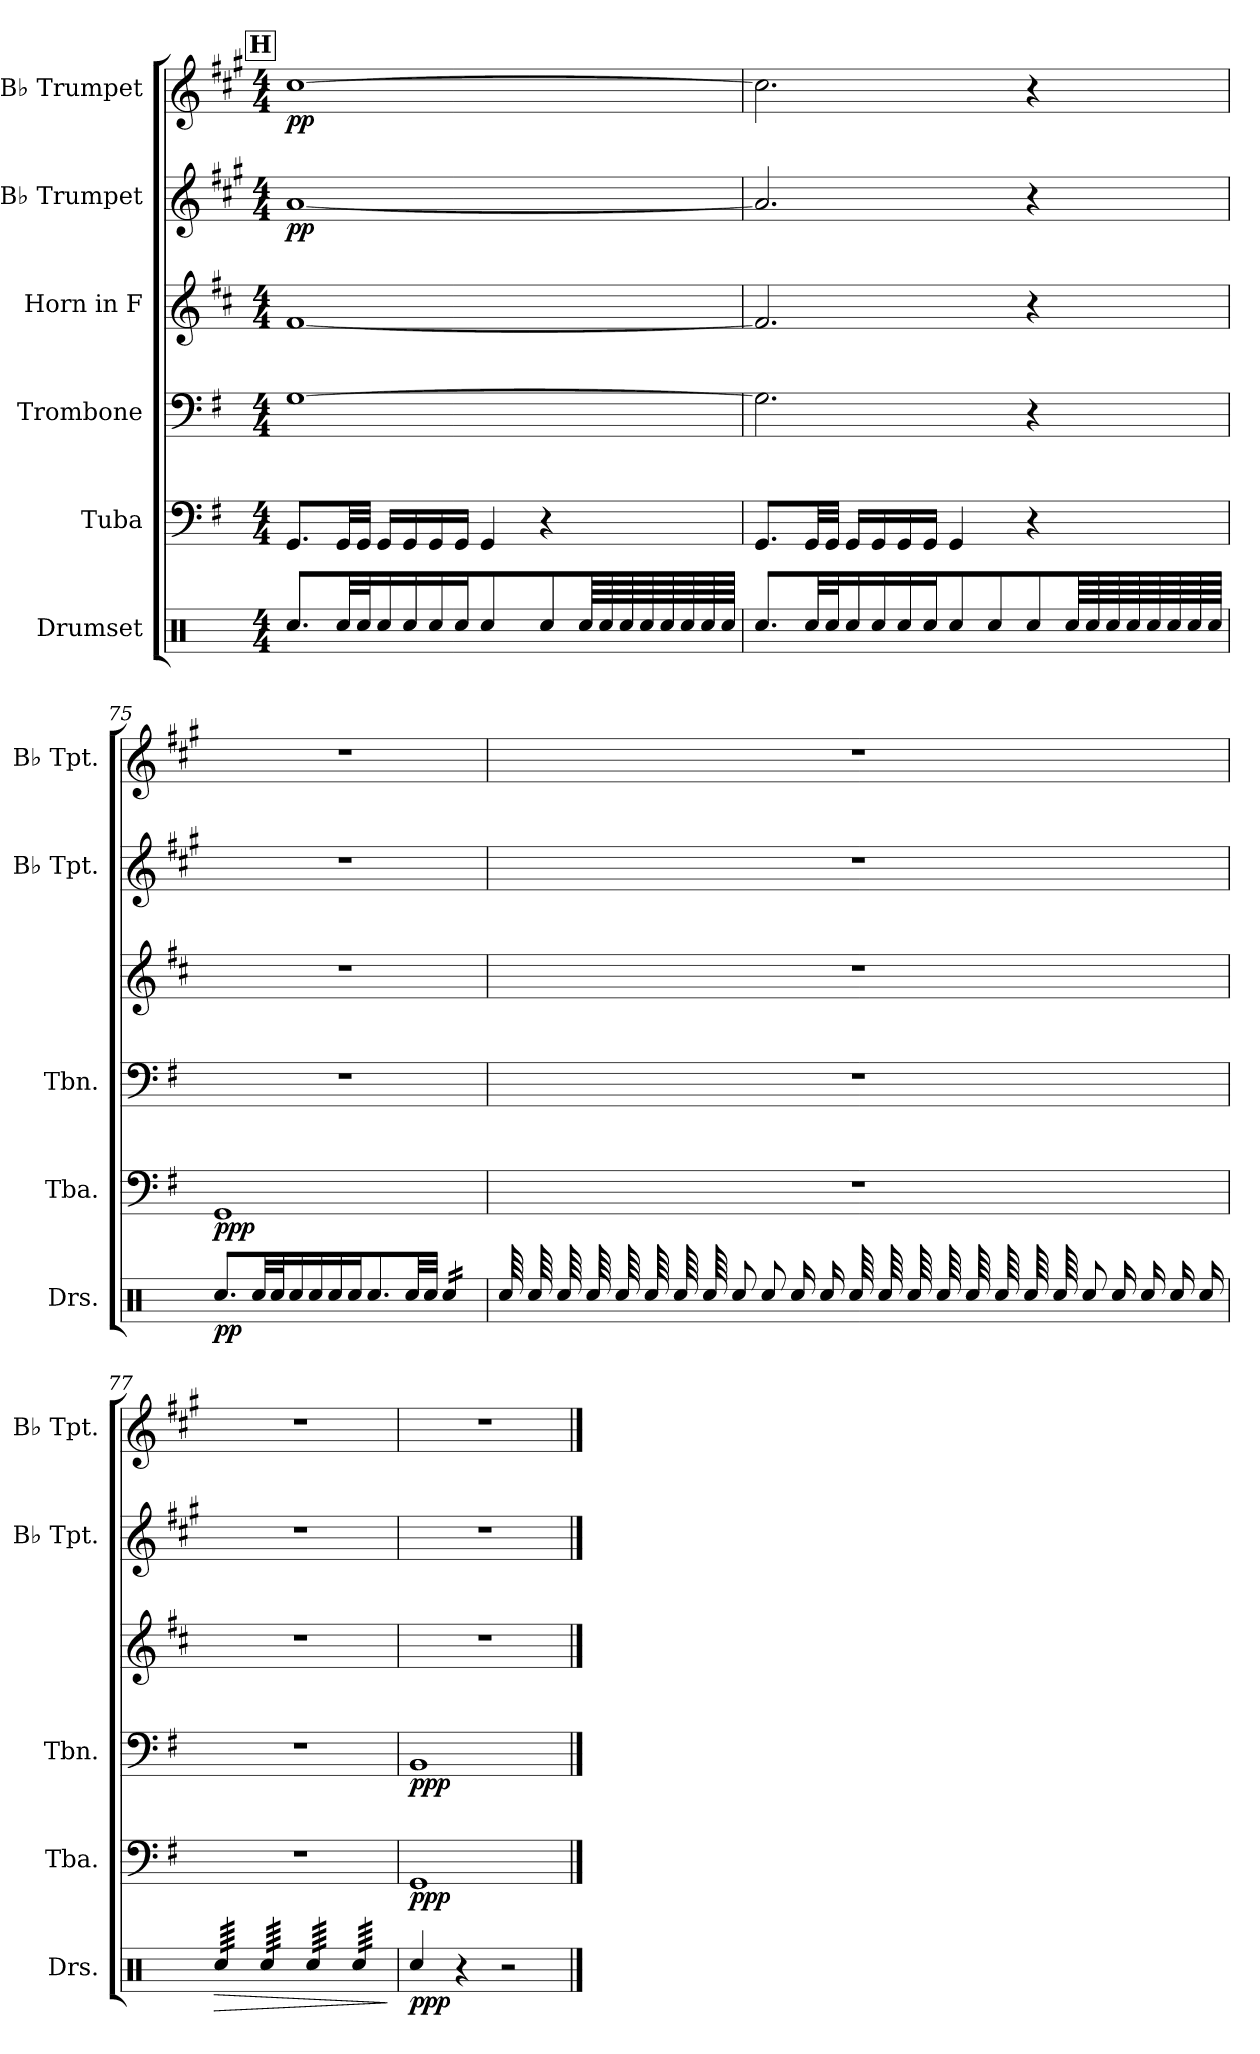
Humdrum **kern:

**kern	**dynam	**kern	**dynam	**kern	**dynam	**kern	**kern	**dynam	**kern	**dynam
*part6	*part6	*part5	*part5	*part4	*part4	*part3	*part2	*part2	*part1	*part1
*staff6	*staff6	*staff5	*staff5	*staff4	*staff4	*staff3	*staff2	*staff2	*staff1	*staff1
*I"Drumset	*	*I"Tuba	*	*I"Trombone	*	*I"Horn in F	*I"B♭ Trumpet	*	*I"B♭ Trumpet	*
*I'Drs.	*	*I'Tba.	*	*I'Tbn.	*	*	*I'B♭ Tpt.	*	*I'B♭ Tpt.	*
!!LO:LB:g=z
*clefX	*	*clefF4	*	*clefF4	*	*clefG2	*clefG2	*	*clefG2	*
*	*	*	*	*	*	*ITrd4c7	*ITrd1c2	*	*ITrd1c2	*
*k[]	*	*k[f#]	*	*k[f#]	*	*k[f#]	*k[f#]	*	*k[f#]	*
*M4/4	*	*M4/4	*	*M4/4	*	*M4/4	*M4/4	*	*M4/4	*
!!LO:REH:place=s1:a:B:fs=14:t=H
=73	=73	=73	=73	=73	=73	=73	=73	=73	=73	=73
!	!	!	!	!	!	!	!	!LO:DY:b	!	!LO:DY:b
8.Rcc/L	.	8.GG/L	.	[1G	.	[1B	[1g	pp	[1b	pp
*tremolo	*	*	*	*	*	*	*	*	*	*
32Rcc/	.	32GG/LL	.	.	.	.	.	.	.	.
32Rcc/JJJ	.	32GG/JJJ	.	.	.	.	.	.	.	.
16Rcc/LL	.	16GG/LL	.	.	.	.	.	.	.	.
16Rcc/	.	16GG/	.	.	.	.	.	.	.	.
16Rcc/	.	16GG/	.	.	.	.	.	.	.	.
16Rcc/JJ	.	16GG/JJ	.	.	.	.	.	.	.	.
*Xtremolo	*	*	*	*	*	*	*	*	*	*
4Rcc/	.	4GG/	.	.	.	.	.	.	.	.
8Rcc/L	.	4r	.	.	.	.	.	.	.	.
*tremolo	*	*	*	*	*	*	*	*	*	*
64Rcc/	.	.	.	.	.	.	.	.	.	.
64Rcc/	.	.	.	.	.	.	.	.	.	.
64Rcc/	.	.	.	.	.	.	.	.	.	.
64Rcc/	.	.	.	.	.	.	.	.	.	.
64Rcc/	.	.	.	.	.	.	.	.	.	.
64Rcc/	.	.	.	.	.	.	.	.	.	.
64Rcc/	.	.	.	.	.	.	.	.	.	.
64Rcc/JJJJ	.	.	.	.	.	.	.	.	.	.
*Xtremolo	*	*	*	*	*	*	*	*	*	*
=74	=74	=74	=74	=74	=74	=74	=74	=74	=74	=74
8.Rcc/L	.	8.GG/L	.	2.G\]	.	2.B/]	2.g/]	.	2.b\]	.
*tremolo	*	*	*	*	*	*	*	*	*	*
32Rcc/	.	32GG/LL	.	.	.	.	.	.	.	.
32Rcc/JJJ	.	32GG/JJJ	.	.	.	.	.	.	.	.
16Rcc/LL	.	16GG/LL	.	.	.	.	.	.	.	.
16Rcc/	.	16GG/	.	.	.	.	.	.	.	.
16Rcc/	.	16GG/	.	.	.	.	.	.	.	.
16Rcc/JJ	.	16GG/JJ	.	.	.	.	.	.	.	.
*Xtremolo	*	*	*	*	*	*	*	*	*	*
8Rcc/L	.	4GG/	.	.	.	.	.	.	.	.
8Rcc/	.	.	.	.	.	.	.	.	.	.
8Rcc/	.	4r	.	4r	.	4r	4r	.	4r	.
*tremolo	*	*	*	*	*	*	*	*	*	*
64Rcc/	.	.	.	.	.	.	.	.	.	.
64Rcc/	.	.	.	.	.	.	.	.	.	.
64Rcc/	.	.	.	.	.	.	.	.	.	.
64Rcc/	.	.	.	.	.	.	.	.	.	.
64Rcc/	.	.	.	.	.	.	.	.	.	.
64Rcc/	.	.	.	.	.	.	.	.	.	.
64Rcc/	.	.	.	.	.	.	.	.	.	.
64Rcc/JJJJ	.	.	.	.	.	.	.	.	.	.
*Xtremolo	*	*	*	*	*	*	*	*	*	*
=75	=75	=75	=75	=75	=75	=75	=75	=75	=75	=75
!	!LO:DY:b	!	!LO:DY:b	!	!	!	!	!	!	!
8.Rcc/L	pp	1GG	ppp	1r	.	1r	1r	.	1r	.
*tremolo	*	*	*	*	*	*	*	*	*	*
32Rcc/	.	.	.	.	.	.	.	.	.	.
32Rcc/JJJ	.	.	.	.	.	.	.	.	.	.
16Rcc/LL	.	.	.	.	.	.	.	.	.	.
16Rcc/	.	.	.	.	.	.	.	.	.	.
16Rcc/	.	.	.	.	.	.	.	.	.	.
16Rcc/JJ	.	.	.	.	.	.	.	.	.	.
*Xtremolo	*	*	*	*	*	*	*	*	*	*
8.Rcc/L	.	.	.	.	.	.	.	.	.	.
*tremolo	*	*	*	*	*	*	*	*	*	*
32Rcc/	.	.	.	.	.	.	.	.	.	.
32Rcc/JJJ	.	.	.	.	.	.	.	.	.	.
16Rcc/LL	.	.	.	.	.	.	.	.	.	.
16Rcc/	.	.	.	.	.	.	.	.	.	.
16Rcc/	.	.	.	.	.	.	.	.	.	.
16Rcc/JJ	.	.	.	.	.	.	.	.	.	.
=76	=76	=76	=76	=76	=76	=76	=76	=76	=76	=76
64Rcc/LLLL	.	1r	.	1r	.	1r	1r	.	1r	.
64Rcc/	.	.	.	.	.	.	.	.	.	.
64Rcc/	.	.	.	.	.	.	.	.	.	.
64Rcc/	.	.	.	.	.	.	.	.	.	.
64Rcc/	.	.	.	.	.	.	.	.	.	.
64Rcc/	.	.	.	.	.	.	.	.	.	.
64Rcc/	.	.	.	.	.	.	.	.	.	.
64Rcc/	.	.	.	.	.	.	.	.	.	.
*Xtremolo	*	*	*	*	*	*	*	*	*	*
8Rcc/	.	.	.	.	.	.	.	.	.	.
8Rcc/	.	.	.	.	.	.	.	.	.	.
*tremolo	*	*	*	*	*	*	*	*	*	*
16Rcc/	.	.	.	.	.	.	.	.	.	.
16Rcc/JJ	.	.	.	.	.	.	.	.	.	.
64Rcc/LLLL	.	.	.	.	.	.	.	.	.	.
64Rcc/	.	.	.	.	.	.	.	.	.	.
64Rcc/	.	.	.	.	.	.	.	.	.	.
64Rcc/	.	.	.	.	.	.	.	.	.	.
64Rcc/	.	.	.	.	.	.	.	.	.	.
64Rcc/	.	.	.	.	.	.	.	.	.	.
64Rcc/	.	.	.	.	.	.	.	.	.	.
64Rcc/	.	.	.	.	.	.	.	.	.	.
*Xtremolo	*	*	*	*	*	*	*	*	*	*
8Rcc/J	.	.	.	.	.	.	.	.	.	.
*tremolo	*	*	*	*	*	*	*	*	*	*
16Rcc/LL	.	.	.	.	.	.	.	.	.	.
16Rcc/	.	.	.	.	.	.	.	.	.	.
16Rcc/	.	.	.	.	.	.	.	.	.	.
16Rcc/JJ	.	.	.	.	.	.	.	.	.	.
=77	=77	=77	=77	=77	=77	=77	=77	=77	=77	=77
*	*	*	*	*	*	*	*	*	*MM58	*
!	!	!	!	!	!	!	!	!	!LO:TX:t=rit	!
!	!LO:HP:b	!	!	!	!	!	!	!	!	!
*	*	*	*	*	*	*	*	*	*^	*
*	*	*	*	*	*	*	*	*	*	*^	*
*	*	*	*	*	*	*	*	*	*	*	*^	*
64Rcc/LLLL	>	1r	.	1r	.	1r	1r	.	1r	4ryy	2ryy	2.ryy	.
64Rcc/	.	.	.	.	.	.	.	.	.	.	.	.	.
64Rcc/	.	.	.	.	.	.	.	.	.	.	.	.	.
64Rcc/	.	.	.	.	.	.	.	.	.	.	.	.	.
64Rcc/	.	.	.	.	.	.	.	.	.	.	.	.	.
64Rcc/	.	.	.	.	.	.	.	.	.	.	.	.	.
64Rcc/	.	.	.	.	.	.	.	.	.	.	.	.	.
64Rcc/	.	.	.	.	.	.	.	.	.	.	.	.	.
64Rcc/	.	.	.	.	.	.	.	.	.	.	.	.	.
64Rcc/	.	.	.	.	.	.	.	.	.	.	.	.	.
64Rcc/	.	.	.	.	.	.	.	.	.	.	.	.	.
64Rcc/	.	.	.	.	.	.	.	.	.	.	.	.	.
64Rcc/	.	.	.	.	.	.	.	.	.	.	.	.	.
64Rcc/	.	.	.	.	.	.	.	.	.	.	.	.	.
64Rcc/	.	.	.	.	.	.	.	.	.	.	.	.	.
64Rcc/JJJJ	.	.	.	.	.	.	.	.	.	.	.	.	.
*	*	*	*	*	*	*	*	*	*MM56	*	*	*	*
64Rcc/LLLL	.	.	.	.	.	.	.	.	.	2.ryy	.	.	.
64Rcc/	.	.	.	.	.	.	.	.	.	.	.	.	.
64Rcc/	.	.	.	.	.	.	.	.	.	.	.	.	.
64Rcc/	.	.	.	.	.	.	.	.	.	.	.	.	.
64Rcc/	.	.	.	.	.	.	.	.	.	.	.	.	.
64Rcc/	.	.	.	.	.	.	.	.	.	.	.	.	.
64Rcc/	.	.	.	.	.	.	.	.	.	.	.	.	.
64Rcc/	.	.	.	.	.	.	.	.	.	.	.	.	.
64Rcc/	.	.	.	.	.	.	.	.	.	.	.	.	.
64Rcc/	.	.	.	.	.	.	.	.	.	.	.	.	.
64Rcc/	.	.	.	.	.	.	.	.	.	.	.	.	.
64Rcc/	.	.	.	.	.	.	.	.	.	.	.	.	.
64Rcc/	.	.	.	.	.	.	.	.	.	.	.	.	.
64Rcc/	.	.	.	.	.	.	.	.	.	.	.	.	.
64Rcc/	.	.	.	.	.	.	.	.	.	.	.	.	.
64Rcc/JJJJ	.	.	.	.	.	.	.	.	.	.	.	.	.
*	*	*	*	*	*	*	*	*	*MM54	*	*	*	*
64Rcc/LLLL	.	.	.	.	.	.	.	.	.	.	2ryy	.	.
64Rcc/	.	.	.	.	.	.	.	.	.	.	.	.	.
64Rcc/	.	.	.	.	.	.	.	.	.	.	.	.	.
64Rcc/	.	.	.	.	.	.	.	.	.	.	.	.	.
64Rcc/	.	.	.	.	.	.	.	.	.	.	.	.	.
64Rcc/	.	.	.	.	.	.	.	.	.	.	.	.	.
64Rcc/	.	.	.	.	.	.	.	.	.	.	.	.	.
64Rcc/	.	.	.	.	.	.	.	.	.	.	.	.	.
64Rcc/	.	.	.	.	.	.	.	.	.	.	.	.	.
64Rcc/	.	.	.	.	.	.	.	.	.	.	.	.	.
64Rcc/	.	.	.	.	.	.	.	.	.	.	.	.	.
64Rcc/	.	.	.	.	.	.	.	.	.	.	.	.	.
64Rcc/	.	.	.	.	.	.	.	.	.	.	.	.	.
64Rcc/	.	.	.	.	.	.	.	.	.	.	.	.	.
64Rcc/	.	.	.	.	.	.	.	.	.	.	.	.	.
64Rcc/JJJJ	.	.	.	.	.	.	.	.	.	.	.	.	.
*	*	*	*	*	*	*	*	*	*MM52	*	*	*	*
64Rcc/LLLL	.	.	.	.	.	.	.	.	.	.	.	4ryy	.
64Rcc/	.	.	.	.	.	.	.	.	.	.	.	.	.
64Rcc/	.	.	.	.	.	.	.	.	.	.	.	.	.
64Rcc/	.	.	.	.	.	.	.	.	.	.	.	.	.
64Rcc/	.	.	.	.	.	.	.	.	.	.	.	.	.
64Rcc/	.	.	.	.	.	.	.	.	.	.	.	.	.
64Rcc/	.	.	.	.	.	.	.	.	.	.	.	.	.
64Rcc/	.	.	.	.	.	.	.	.	.	.	.	.	.
64Rcc/	.	.	.	.	.	.	.	.	.	.	.	.	.
64Rcc/	.	.	.	.	.	.	.	.	.	.	.	.	.
64Rcc/	.	.	.	.	.	.	.	.	.	.	.	.	.
64Rcc/	.	.	.	.	.	.	.	.	.	.	.	.	.
64Rcc/	.	.	.	.	.	.	.	.	.	.	.	.	.
64Rcc/	.	.	.	.	.	.	.	.	.	.	.	.	.
64Rcc/	.	.	.	.	.	.	.	.	.	.	.	.	.
64Rcc/JJJJ	.	.	.	.	.	.	.	.	.	.	.	.	.
*Xtremolo	*	*	*	*	*	*	*	*	*	*	*	*	*
.	]	.	.	.	.	.	.	.	.	.	.	.	.
*	*	*	*	*	*	*	*	*	*v	*v	*v	*v	*
=78	=78	=78	=78	=78	=78	=78	=78	=78	=78	=78
*	*	*	*	*	*	*	*	*	*MM50	*
*	*	*	*	*	*	*	*	*	*^	*
*	*	*	*	*	*	*	*	*	*	*^	*
*	*	*	*	*	*	*	*	*	*	*	*^	*
!	!LO:DY:b	!	!LO:DY:b	!	!LO:DY:b	!	!	!	!	!	!	!	!
*	*	*	*	*	*	*	*	*	*v	*v	*v	*v	*
4Rcc/	ppp	1GG	ppp	1BB	ppp	1r	1r	.	1r	.
4r	.	.	.	.	.	.	.	.	.	.
2r	.	.	.	.	.	.	.	.	.	.
==	==	==	==	==	==	==	==	==	==	==
*-	*-	*-	*-	*-	*-	*-	*-	*-	*-	*-
